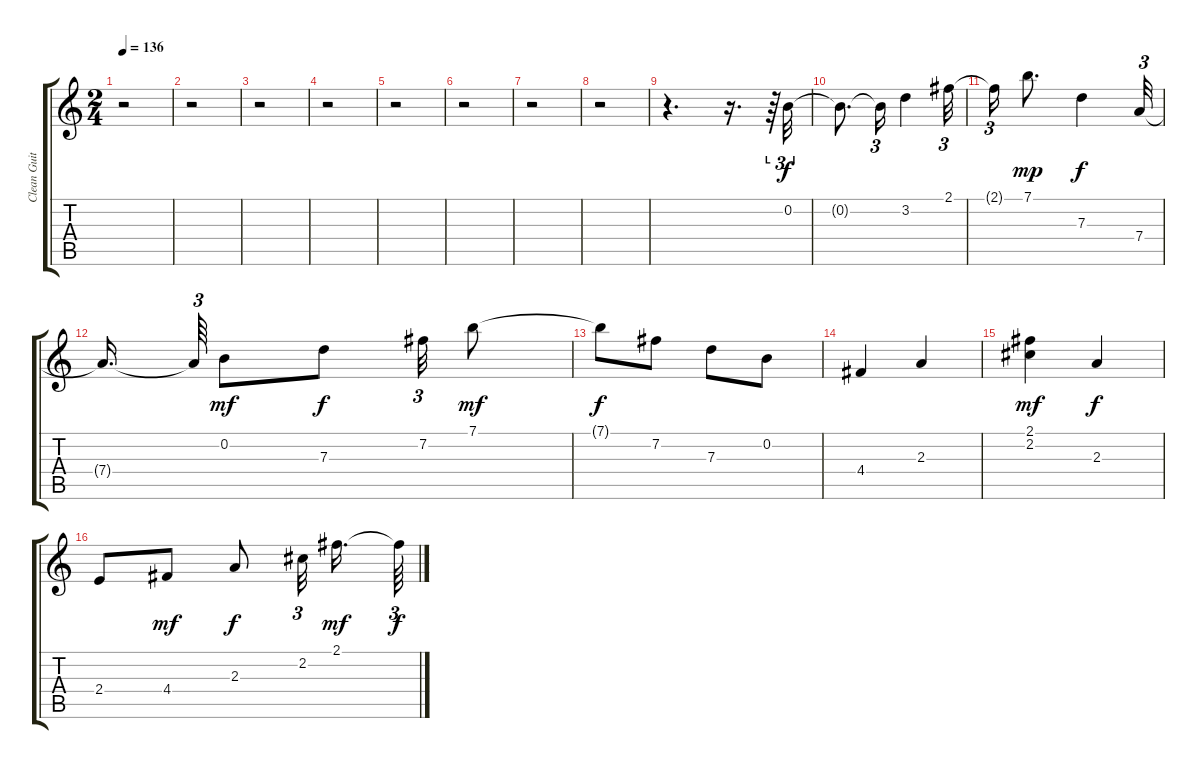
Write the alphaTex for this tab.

\track ("Clean Guitar" "Clean Guit") {instrument electricguitarjazz}
\staff {score tabs}
\tuning (E4 B3 G3 D3 A2 E2) {hide}
\ts (2 4)
\tempo 136
\clef g2
\ks c
r.2{dy f} |
r.2 |
r.2 |
r.2 |
r.2 |
r.2 |
r.2 |
r.2 |
r.4{d} r.16{d} r.64{tu (3 2)} 0.2.32{tu (3 2)} |
0.2{t}.8{d} 0.2{t}.16{tu (3 2)} 3.2.4 2.1.32{tu (3 2)} |
2.1{t}.16{tu (3 2)} 7.1.8{d dy mp} 7.3.4{dy f} 7.4.32{tu (3 2)} |
7.4{t}.16{d beam splitsecondary} 7.4{t}.64{tu (3 2)} 0.2.8{dy mf} 7.3.8{dy f} 7.2.32{tu (3 2)} 7.1.8{dy mf} |
7.1{t}.8{dy f} 7.2.8 7.3.8 0.2.8 |
4.4.4 2.3.4 |
(2.1 2.2).4{dy mf} 2.3.4{dy f} |
2.4.8 4.4.8{dy mf} 2.3.8{dy f} 2.2.32{tu (3 2) beam splitsecondary} 2.1.16{d dy mf} 2.1{t}.64{tu (3 2) dy f}
